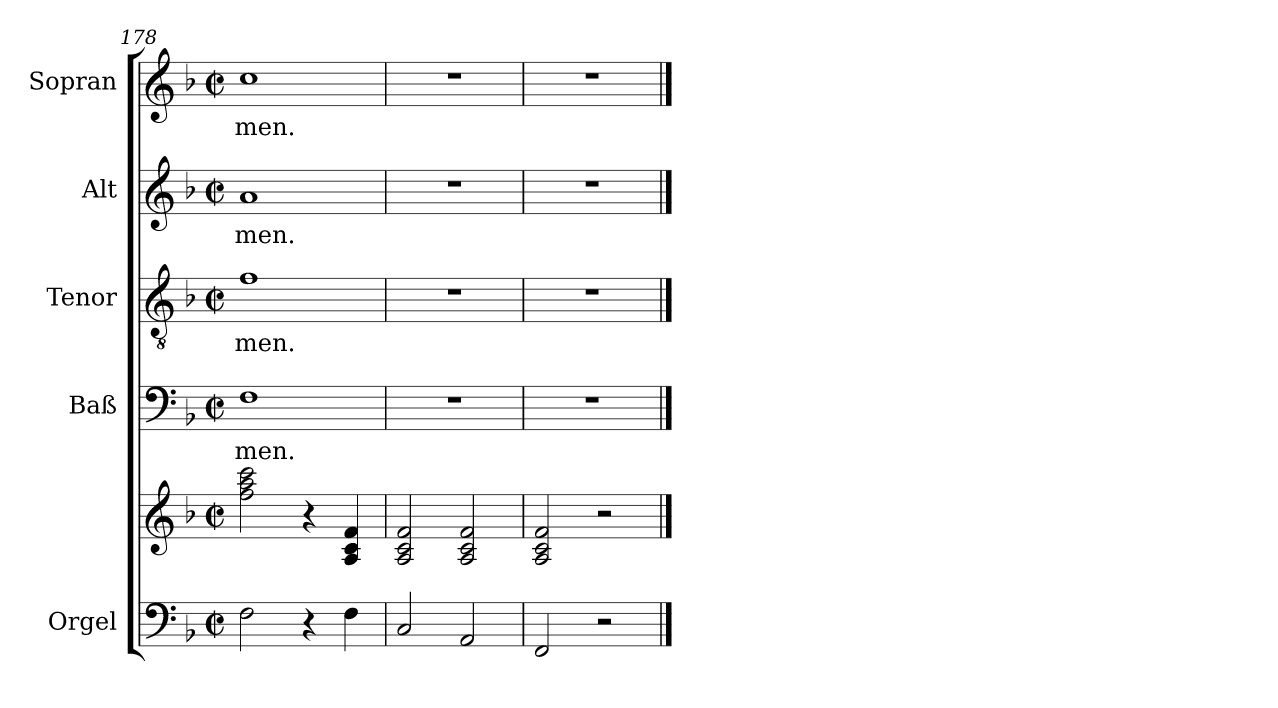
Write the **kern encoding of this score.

**kern	**kern	**kern	**text	**kern	**text	**kern	**text	**kern	**text
*part5	*part5	*part4	*part4	*part3	*part3	*part2	*part2	*part1	*part1
*staff6	*staff5	*staff4	*staff4	*staff3	*staff3	*staff2	*staff2	*staff1	*staff1
*I"Orgel	*	*I"Baß	*	*I"Tenor	*	*I"Alt	*	*I"Sopran	*
*I'Org.	*	*	*	*	*	*	*	*	*
*clefF4	*clefG2	*clefF4	*	*clefGv2	*	*clefG2	*	*clefG2	*
*k[b-]	*k[b-]	*k[b-]	*	*k[b-]	*	*k[b-]	*	*k[b-]	*
*F:	*F:	*F:	*	*F:	*	*F:	*	*F:	*
*M2/2	*M2/2	*M2/2	*	*M2/2	*	*M2/2	*	*M2/2	*
*met(c|)	*met(c|)	*met(c|)	*	*met(c|)	*	*met(c|)	*	*met(c|)	*
=178	=178	=178	=178	=178	=178	=178	=178	=178	=178
!	!	!	!LO:LY:b	!	!LO:LY:b	!	!LO:LY:b	!	!LO:LY:b
2F\	2ff\ 2aa\ 2ccc\	1F	-men.	1f	-men.	1a	-men.	1cc	-men.
4r	4r	.	.	.	.	.	.	.	.
4F\	4A/ 4c/ 4f/	.	.	.	.	.	.	.	.
=179	=179	=179	=179	=179	=179	=179	=179	=179	=179
2C/	2A/ 2c/ 2f/	1r	.	1r	.	1r	.	1r	.
2AA/	2A/ 2c/ 2f/	.	.	.	.	.	.	.	.
=180	=180	=180	=180	=180	=180	=180	=180	=180	=180
2FF/	2A/ 2c/ 2f/	1r	.	1r	.	1r	.	1r	.
2r	2r	.	.	.	.	.	.	.	.
==	==	==	==	==	==	==	==	==	==
*-	*-	*-	*-	*-	*-	*-	*-	*-	*-
